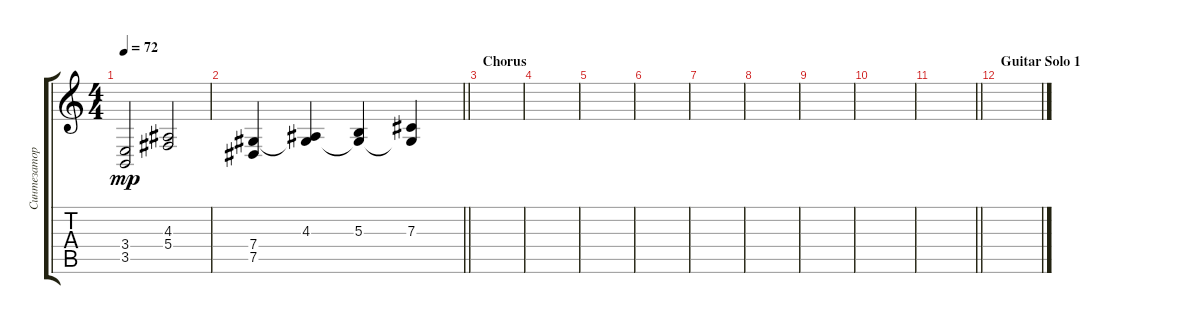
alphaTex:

\track ("Синтезатор" "Синтезатор") {instrument stringensemble1}
\staff {score tabs}
\tuning (Eb4 Bb3 Gb3 Db3 Ab2 Eb2) {hide}
\ts (4 4)
\tempo 72
\clef g2
\ks c
(3.4 3.5).2{dy mp} (4.3 5.4).2 |
\barLineRight lightlight
(7.4 7.5).4 (4.3 7.4{t}).4 (5.3 7.4{t}).4 (7.3 7.4{t}).4 |
\section ("" "Chorus")
|
|
|
|
|
|
|
|
\barLineRight lightlight
|
\section ("" "Guitar Solo 1")
